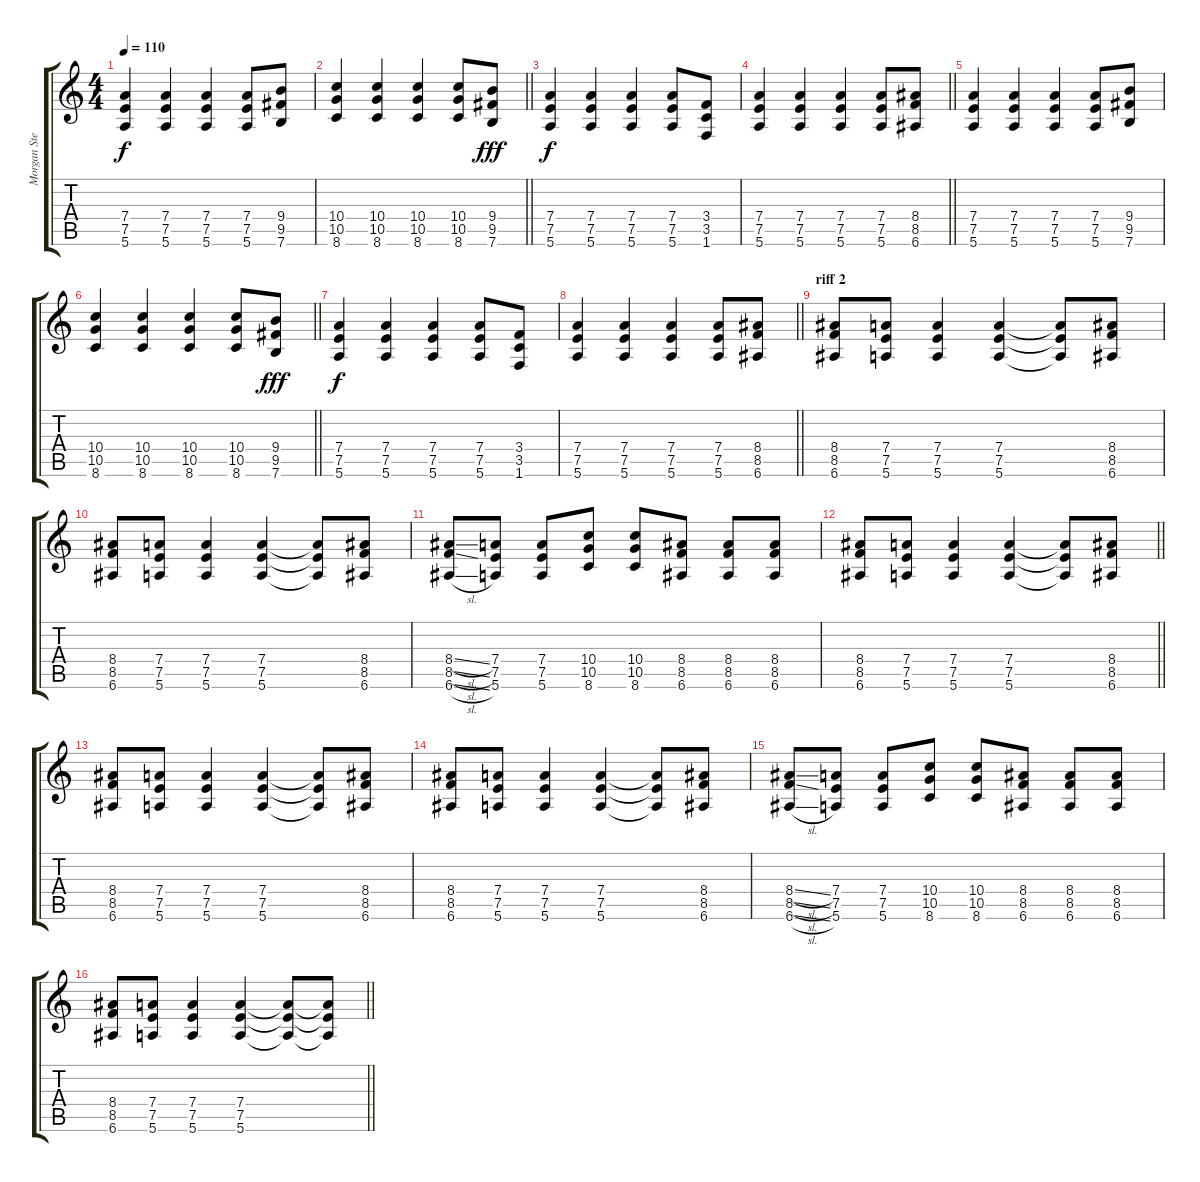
\track ("Morgan Steinmeyer Hakansson " "Morgan Ste") {instrument distortionguitar}
\staff {score tabs}
\tuning (E4 B3 G3 D3 A2 E2) {hide}
\ts (4 4)
\tempo 110
\clef g2
\ks c
(7.4 7.5 5.6).4{dy f} (7.4 7.5 5.6).4 (7.4 7.5 5.6).4 (7.4 7.5 5.6).8 (9.4 9.5 7.6).8 |
\barLineRight lightlight
(10.4 10.5 8.6).4 (10.4 10.5 8.6).4 (10.4 10.5 8.6).4 (10.4 10.5 8.6).8 (9.4 9.5 7.6).8{dy fff} |
(7.4 7.5 5.6).4{dy f} (7.4 7.5 5.6).4 (7.4 7.5 5.6).4 (7.4 7.5 5.6).8 (3.4 3.5 1.6).8 |
\barLineRight lightlight
(7.4 7.5 5.6).4 (7.4 7.5 5.6).4 (7.4 7.5 5.6).4 (7.4 7.5 5.6).8 (8.4 8.5 6.6).8 |
(7.4 7.5 5.6).4 (7.4 7.5 5.6).4 (7.4 7.5 5.6).4 (7.4 7.5 5.6).8 (9.4 9.5 7.6).8 |
\barLineRight lightlight
(10.4 10.5 8.6).4 (10.4 10.5 8.6).4 (10.4 10.5 8.6).4 (10.4 10.5 8.6).8 (9.4 9.5 7.6).8{dy fff} |
(7.4 7.5 5.6).4{dy f} (7.4 7.5 5.6).4 (7.4 7.5 5.6).4 (7.4 7.5 5.6).8 (3.4 3.5 1.6).8 |
\barLineRight lightlight
(7.4 7.5 5.6).4 (7.4 7.5 5.6).4 (7.4 7.5 5.6).4 (7.4 7.5 5.6).8 (8.4 8.5 6.6).8 |
\section ("" "riff 2")
(8.4 8.5 6.6).8 (7.4 7.5 5.6).8 (7.4 7.5 5.6).4 (7.4 7.5 5.6).4 (7.4{t} 7.5{t} 5.6{t}).8 (8.4 8.5 6.6).8 |
(8.4 8.5 6.6).8 (7.4 7.5 5.6).8 (7.4 7.5 5.6).4 (7.4 7.5 5.6).4 (7.4{t} 7.5{t} 5.6{t}).8 (8.4 8.5 6.6).8 |
(8.4{sl} 8.5{sl} 6.6{sl}).8 (7.4 7.5 5.6).8 (7.4 7.5 5.6).8 (10.4 10.5 8.6).8 (10.4 10.5 8.6).8 (8.4 8.5 6.6).8 (8.4 8.5 6.6).8 (8.4 8.5 6.6).8 |
\barLineRight lightlight
(8.4 8.5 6.6).8 (7.4 7.5 5.6).8 (7.4 7.5 5.6).4 (7.4 7.5 5.6).4 (7.4{t} 7.5{t} 5.6{t}).8 (8.4 8.5 6.6).8 |
(8.4 8.5 6.6).8 (7.4 7.5 5.6).8 (7.4 7.5 5.6).4 (7.4 7.5 5.6).4 (7.4{t} 7.5{t} 5.6{t}).8 (8.4 8.5 6.6).8 |
(8.4 8.5 6.6).8 (7.4 7.5 5.6).8 (7.4 7.5 5.6).4 (7.4 7.5 5.6).4 (7.4{t} 7.5{t} 5.6{t}).8 (8.4 8.5 6.6).8 |
(8.4{sl} 8.5{sl} 6.6{sl}).8 (7.4 7.5 5.6).8 (7.4 7.5 5.6).8 (10.4 10.5 8.6).8 (10.4 10.5 8.6).8 (8.4 8.5 6.6).8 (8.4 8.5 6.6).8 (8.4 8.5 6.6).8 |
\barLineRight lightlight
(8.4 8.5 6.6).8 (7.4 7.5 5.6).8 (7.4 7.5 5.6).4 (7.4 7.5 5.6).4 (7.4{t} 7.5{t} 5.6{t}).8 (7.4{t} 7.5{t} 5.6{t}).8
